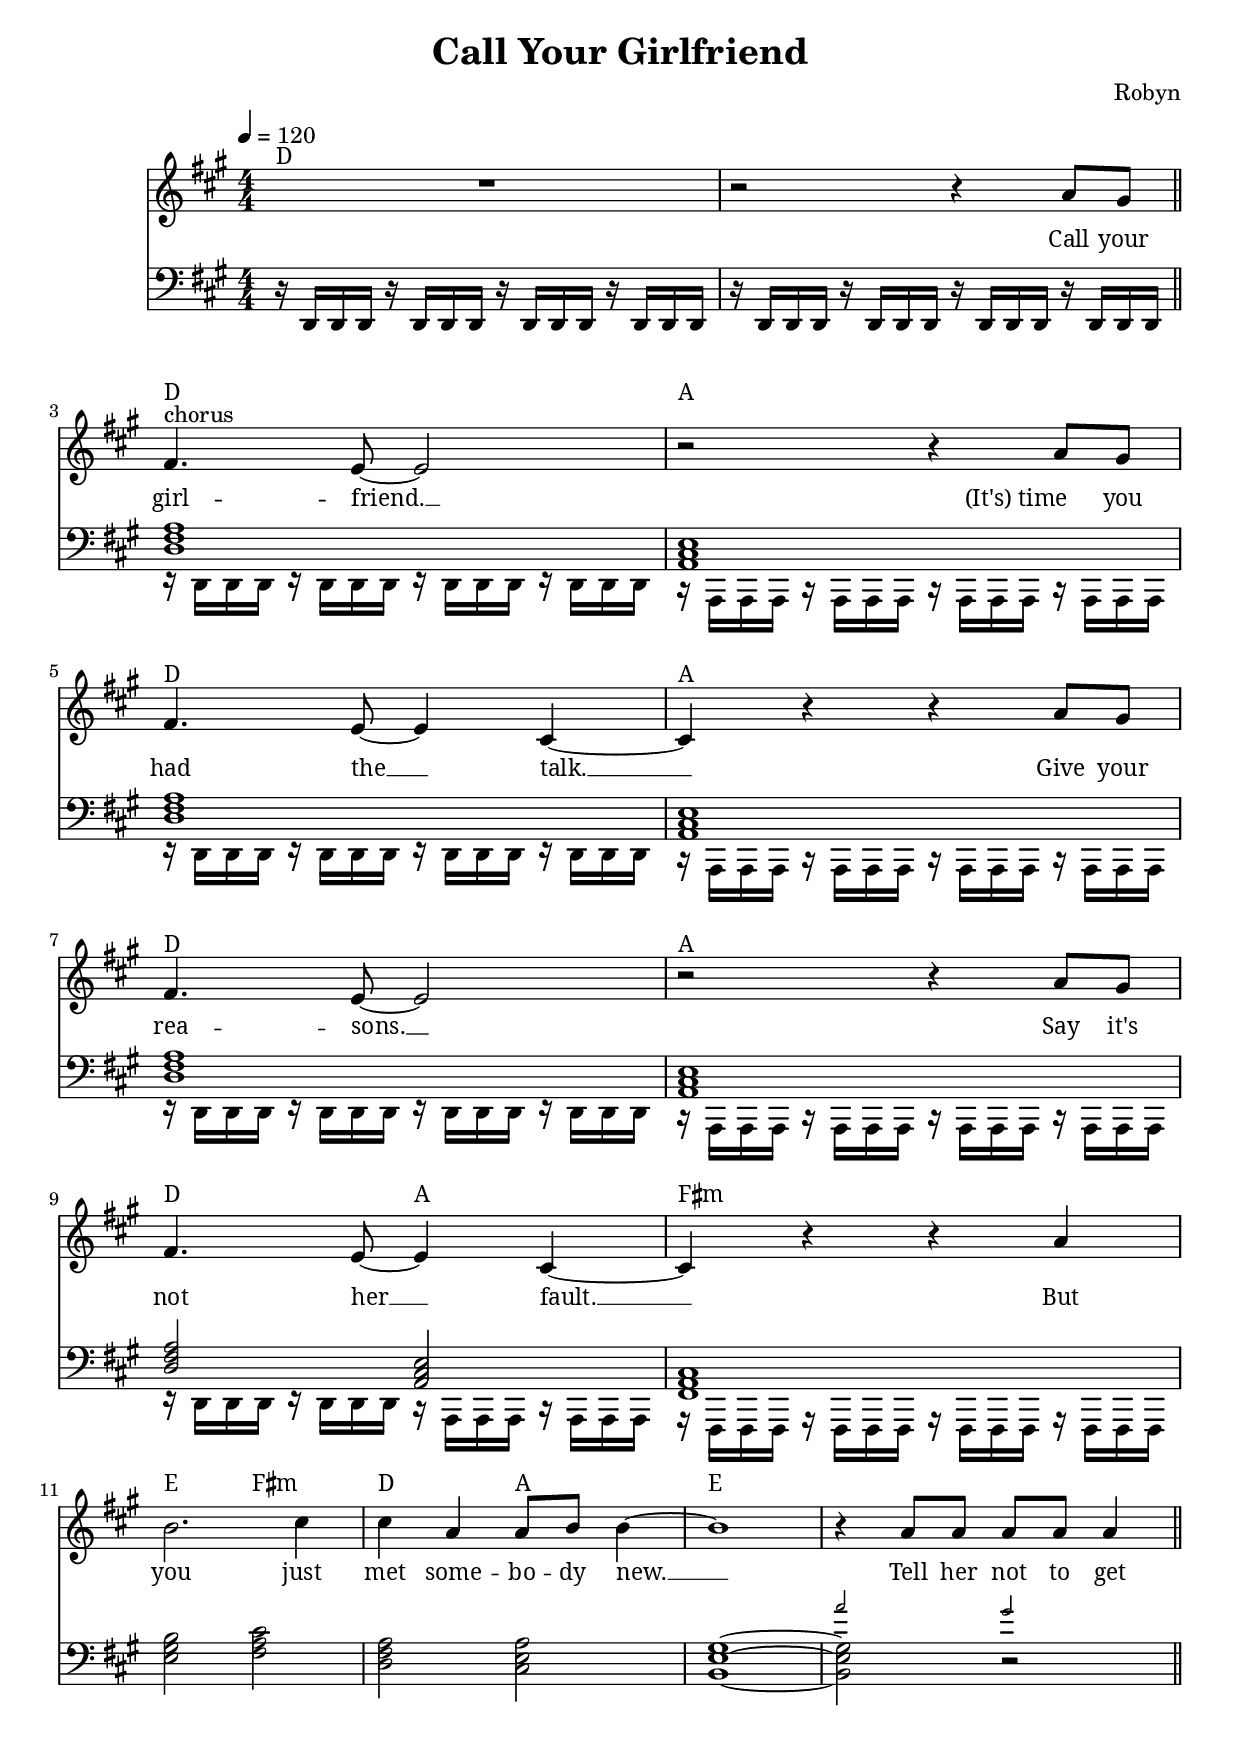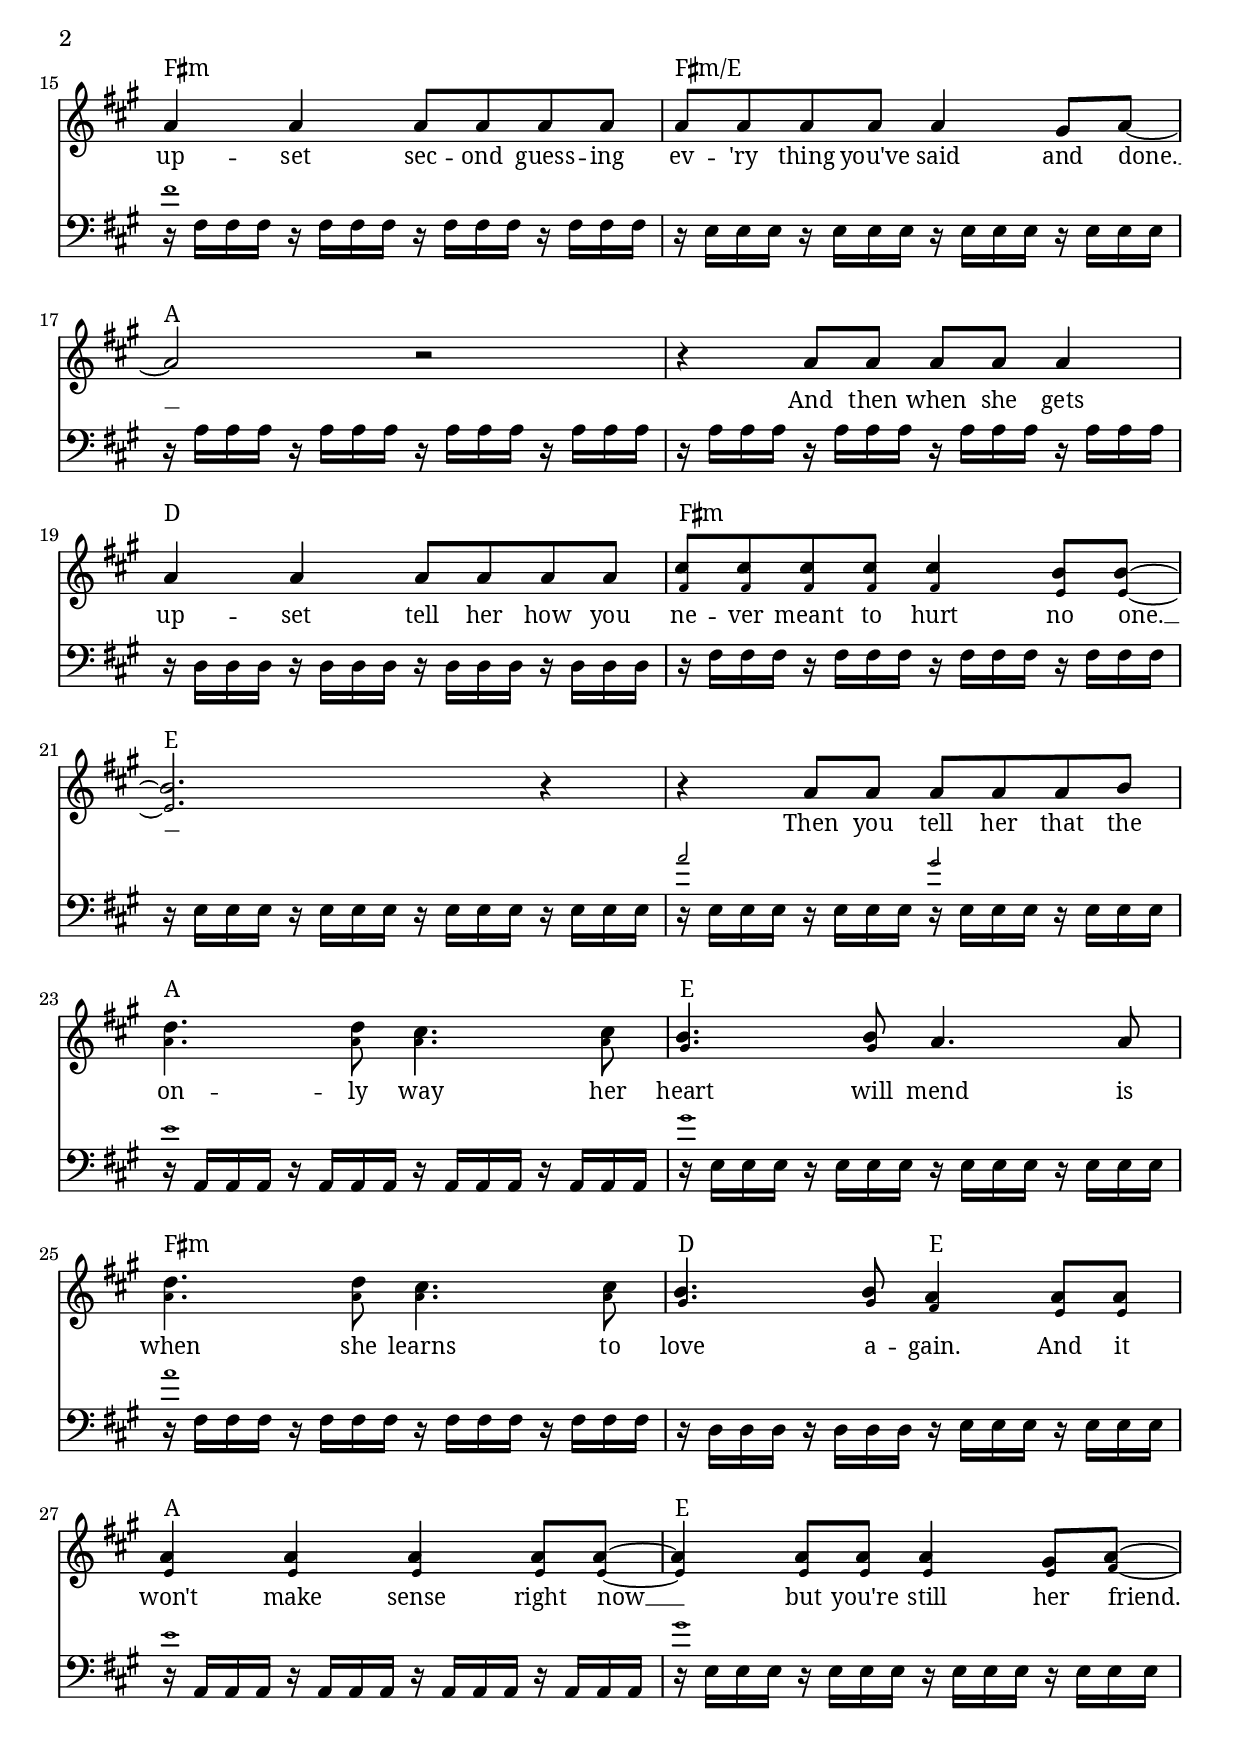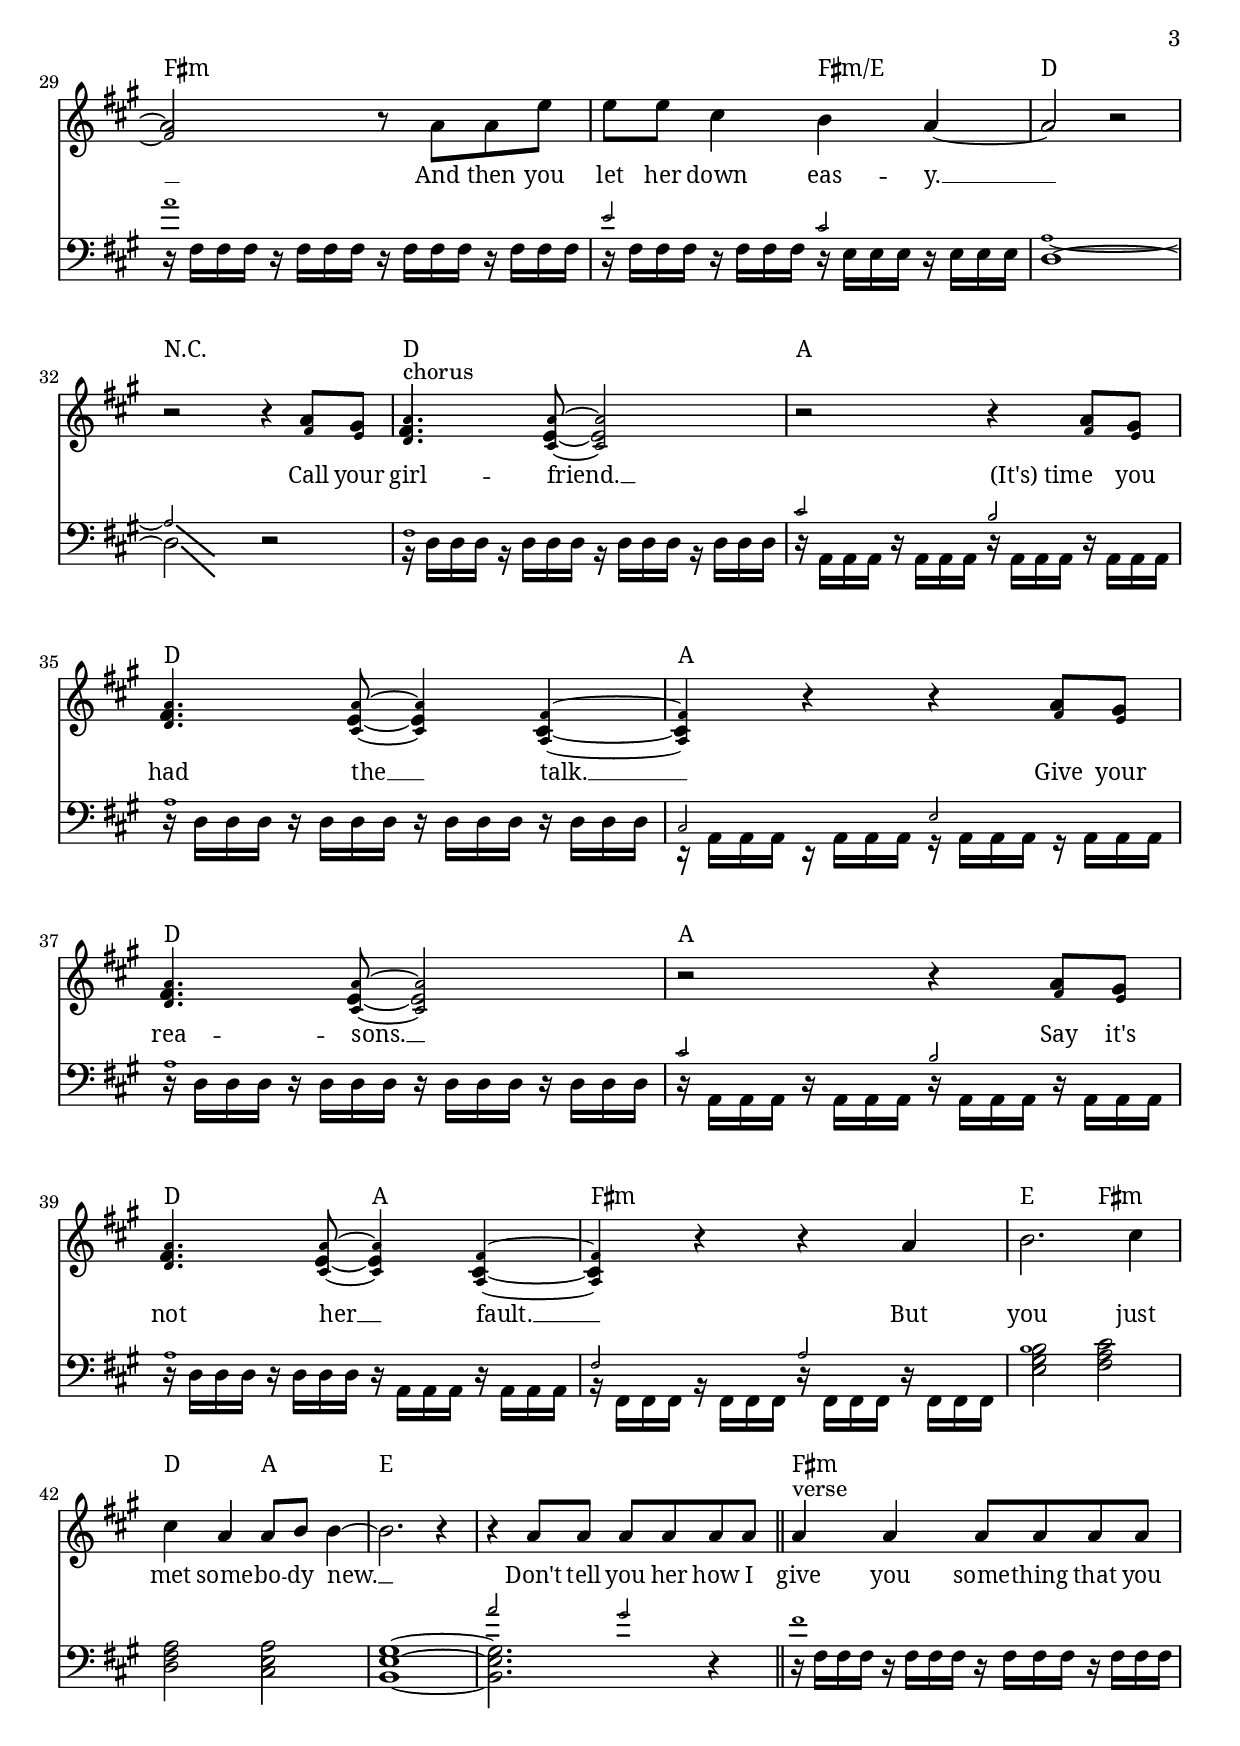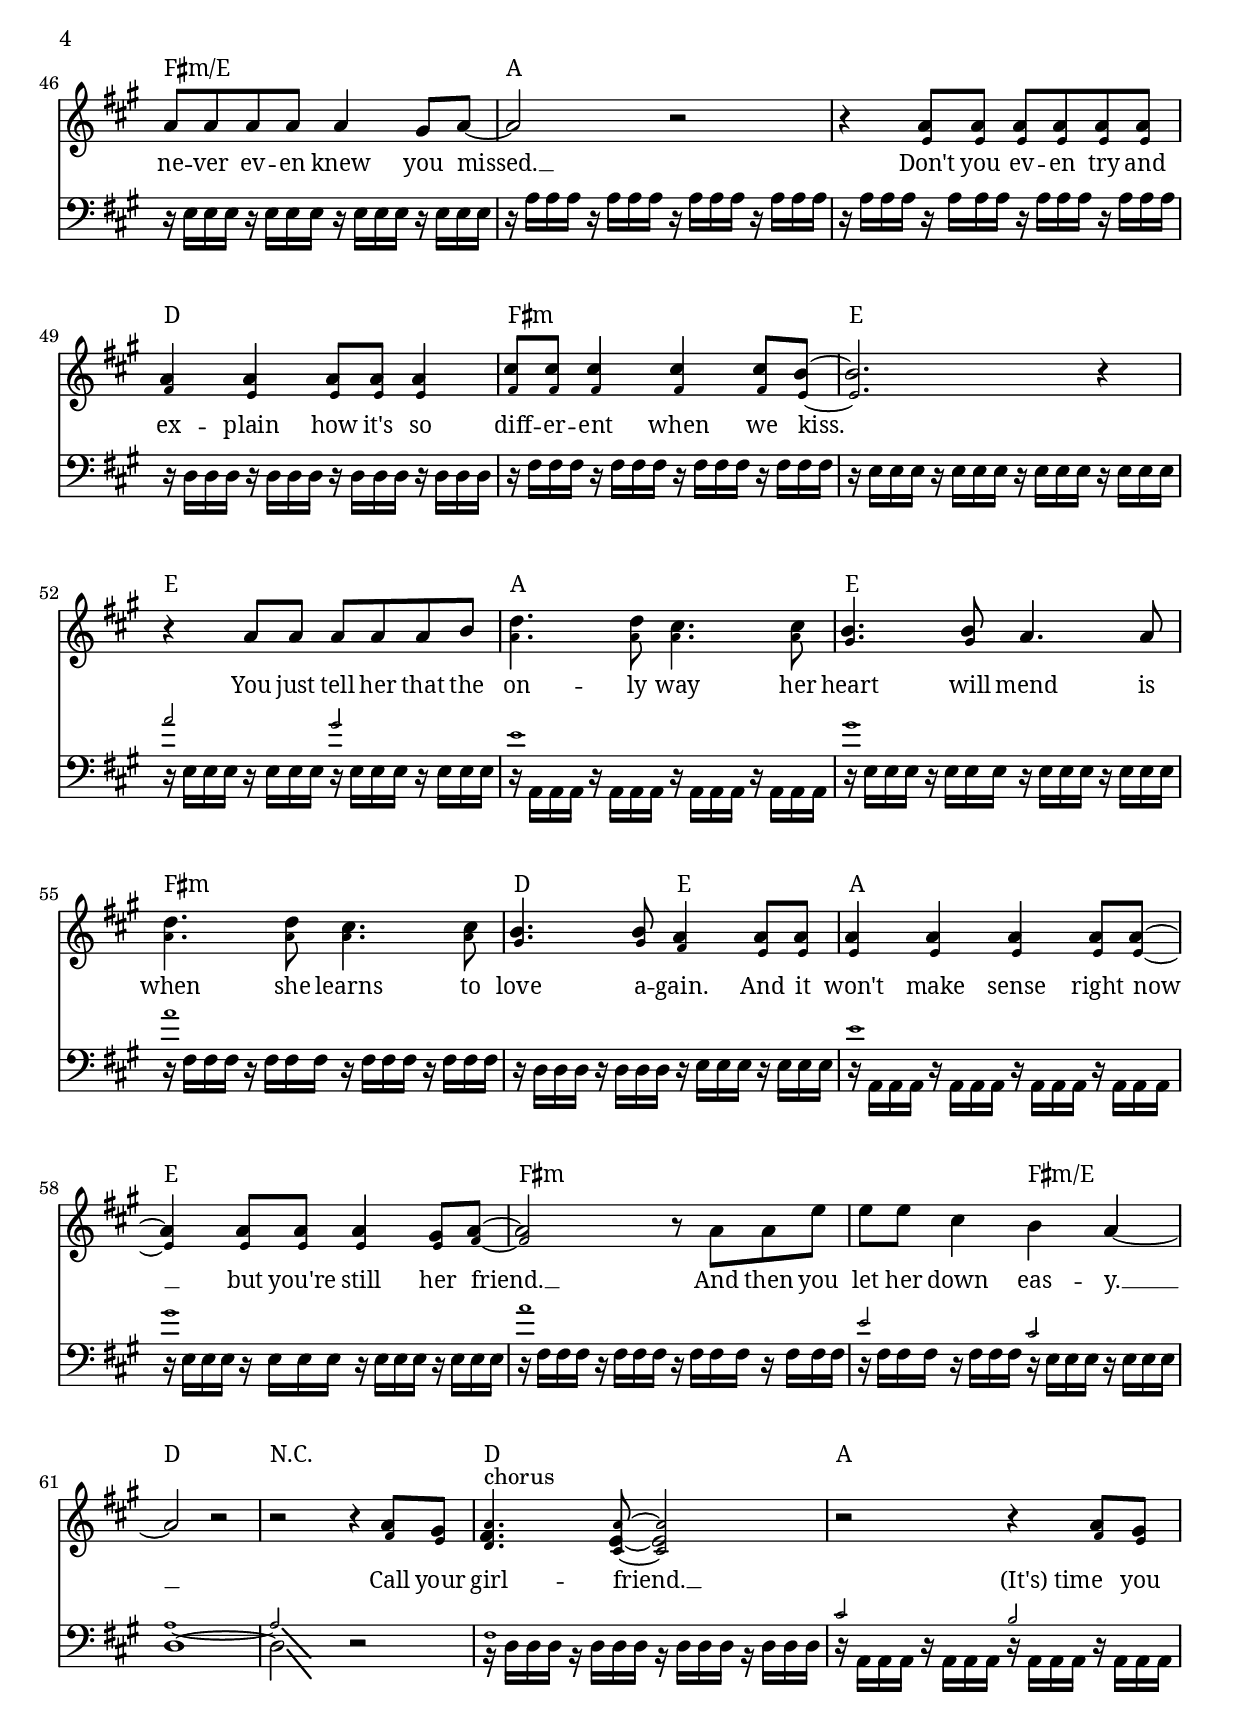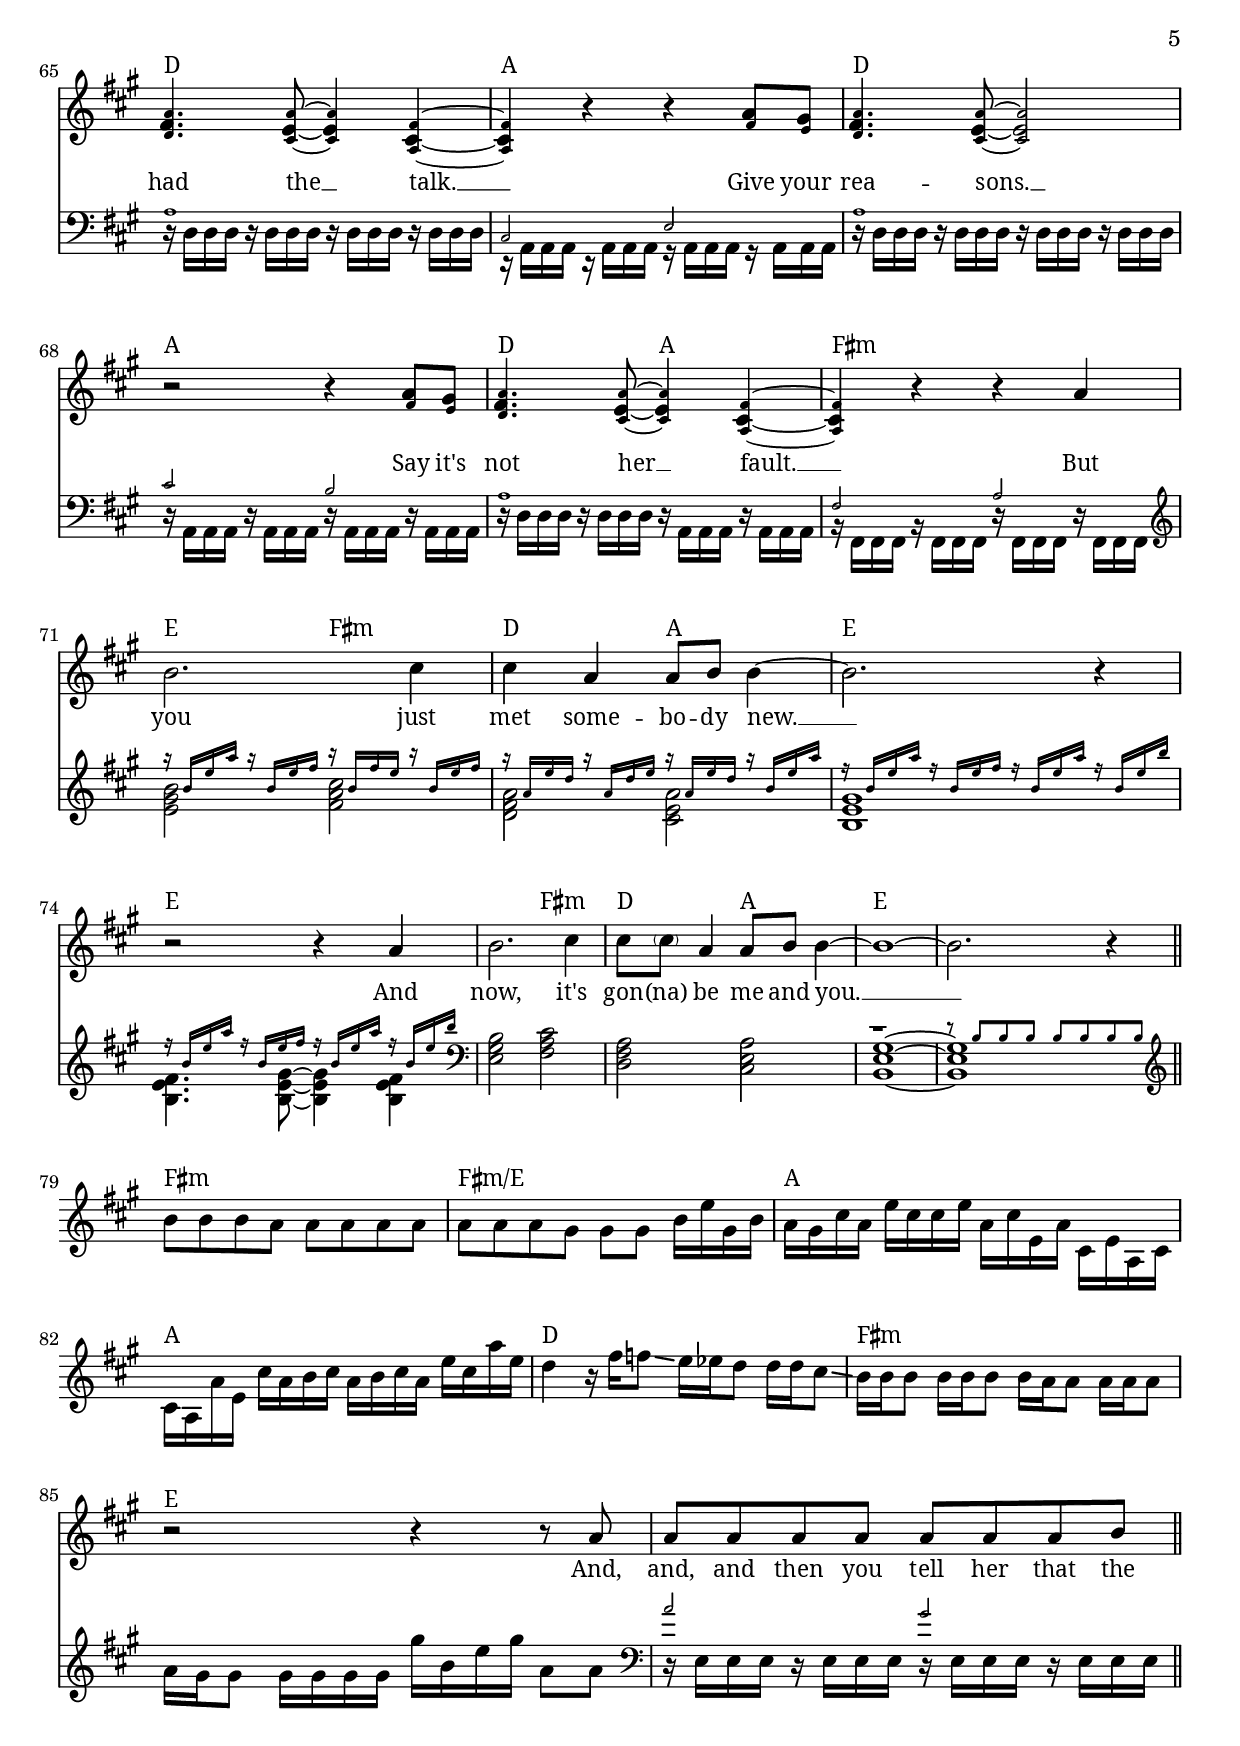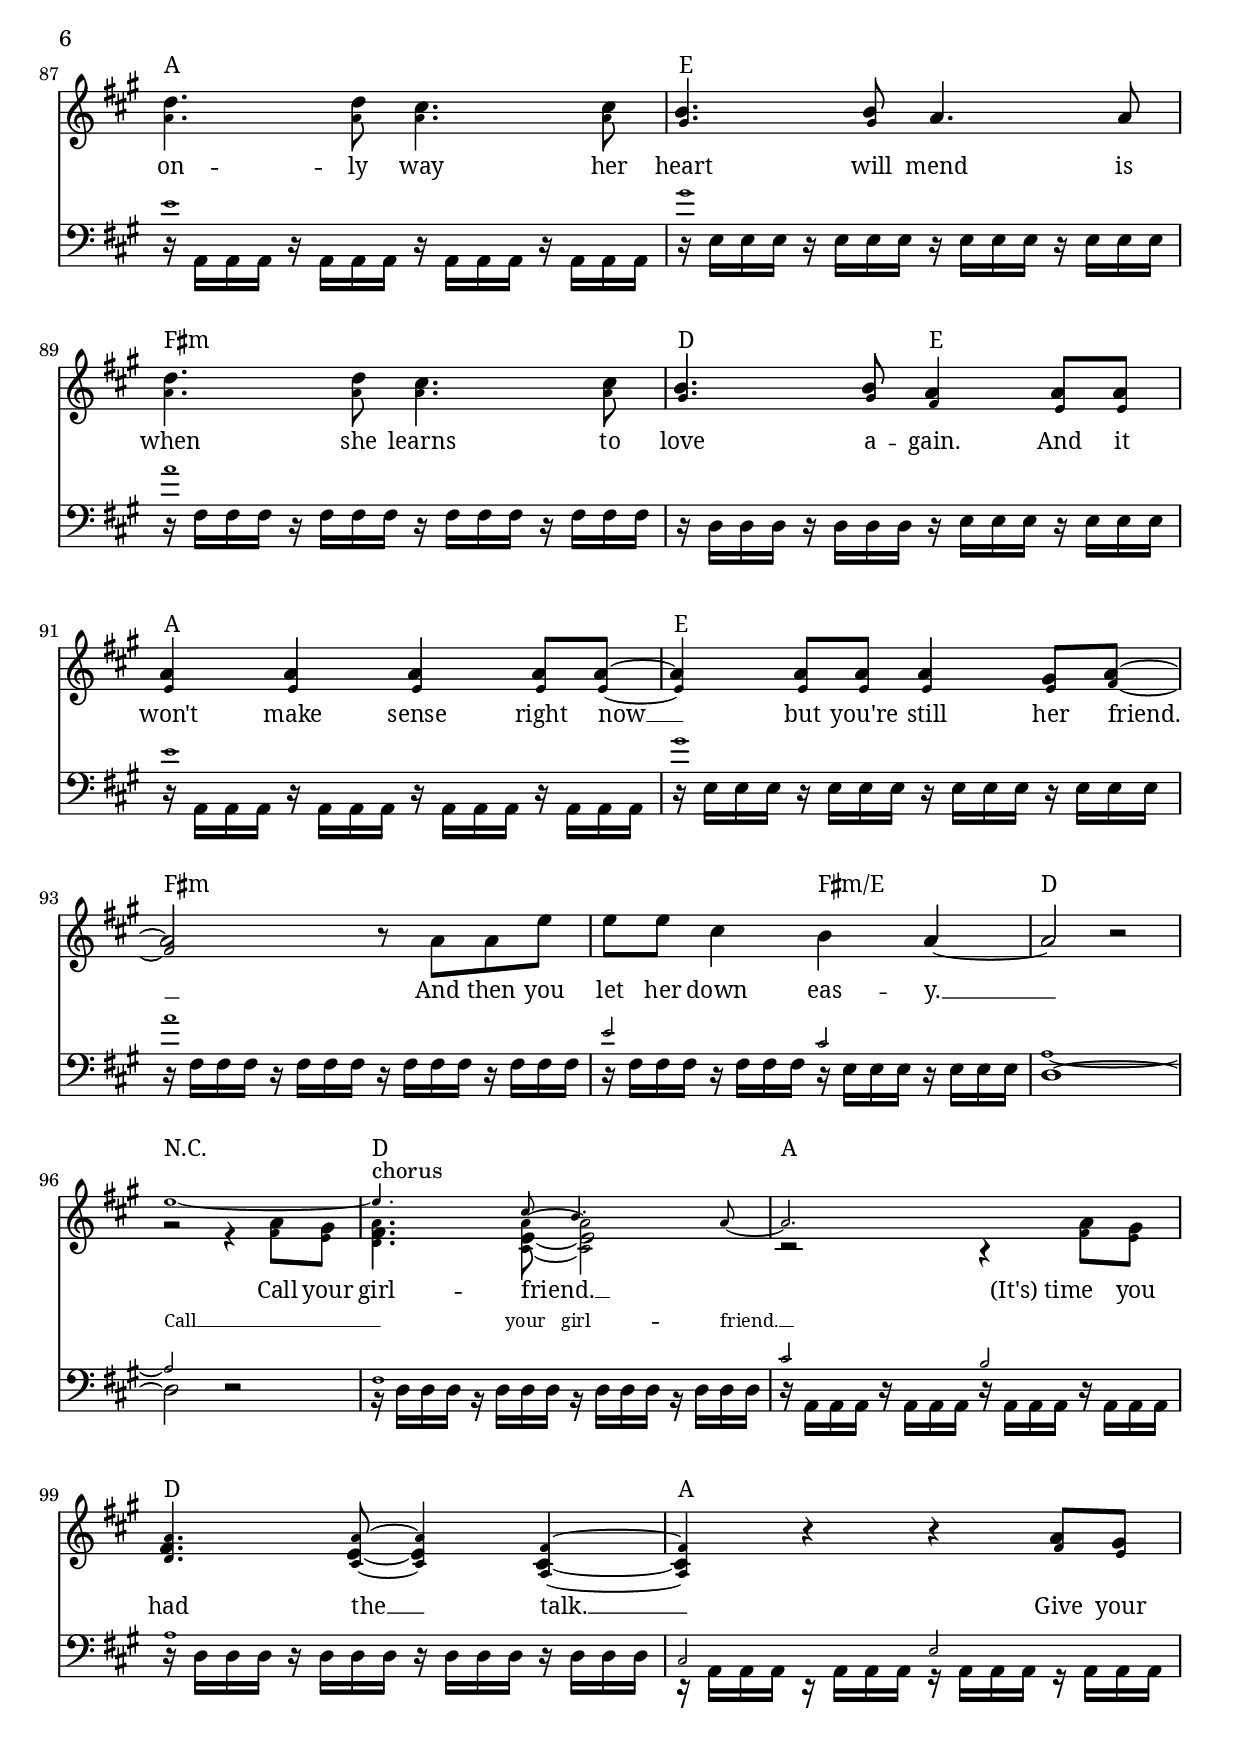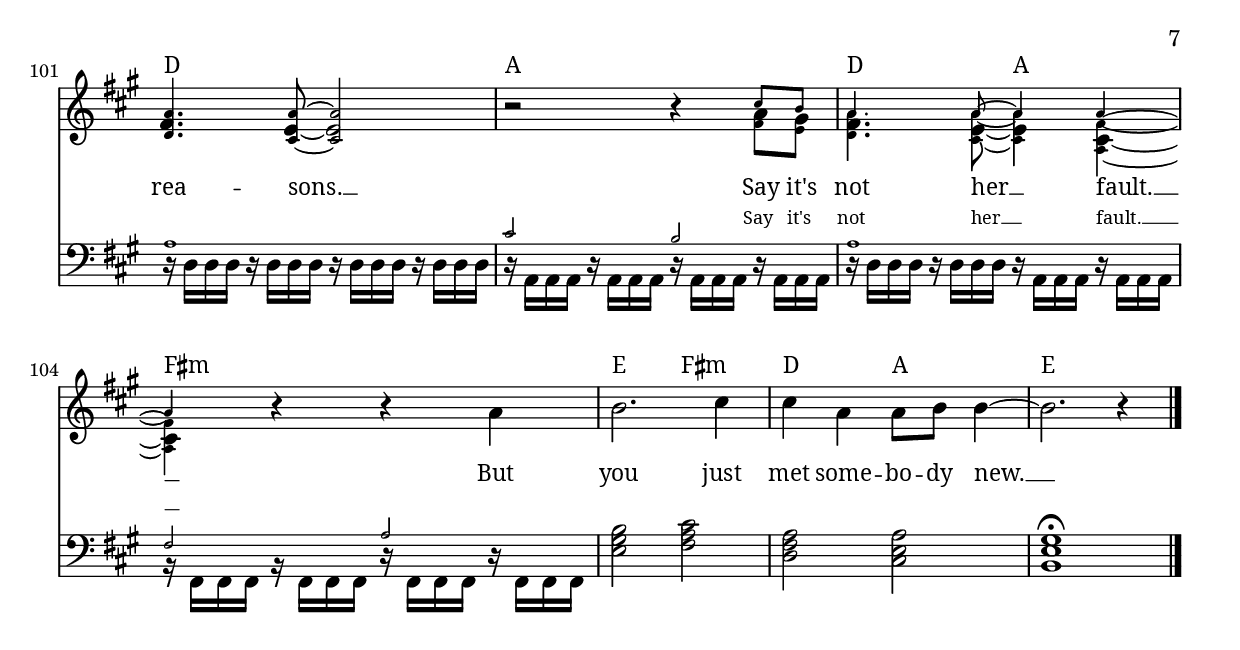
\version "2.20.0"
\language "english"

\header {
  title = "Call Your Girlfriend"
  composer = "Robyn"
}

global = {
  \key fs \minor
  \set Staff.printKeyCancellation = ##f
  \numericTimeSignature
  \compressFullBarRests
  \omit Voice.StringNumber
  \override TupletBracket #'bracket-visibility = #'if-no-beam
  \override MultiMeasureRest.expand-limit = #3
  \override Score.ChordName.font-name = #"Noto Serif"
  \override Score.ChordName.font-size = #0
  \override Score.LyricText.font-name = #"Noto Serif"
  \override Score.LyricText.font-size = #0
  \tempo 4 = 120
}

accompanimentChorus = \relative c {
  <<
    {
      \repeat unfold 4 { r16 d d d } |
      \repeat unfold 4 { r16 a a a } |
      \repeat unfold 4 { r16 d d d } |
      \repeat unfold 4 { r16 a a a } |
    }
    \new CueVoice {
      \stemUp fs'1 | cs'2 b | a1 | cs,2 e |
    }
  >>

  <<
    {
      \repeat unfold 4 { r16 d d d } |
      \repeat unfold 4 { r16 a a a } |
      \repeat unfold 2 { r16 d d d } \repeat unfold 2 { r16 a a a } |
      \repeat unfold 4 { r16 fs fs fs } |
    }
    \new CueVoice {
      \stemUp a'1 | cs2 b | a1 | fs2 a |
    }
  >>
}


accompaniment = \relative c {
  \clef bass
  % intro
  \repeat unfold 8 { r16 d, d d } |

  % chorus 1
  \repeat unfold 3 {
    <<
      { <d' fs a>1 | <a cs e> | } \\
      {
        \repeat unfold 4 { r16 d, d d } |
        \repeat unfold 4 { r16 a a a } |
      }
    >>
  }

  <<
    { <d' fs a>2 <a cs e> | <fs a cs>1 | } \\
    {
      \repeat unfold 2 { r16 d d d } \repeat unfold 2 { r16 a a a } |
      \repeat unfold 4 { r16 fs fs fs } |
    }
  >>

  <e'' gs b>2 <fs a cs> | <d fs a> <cs e a> |
  <<
    { <b e gs>1 ~ | q2 r2 | \repeat unfold 4 { r16 fs' fs fs } }
    \new CueVoice {
      s1 |
      \stemUp a'2 gs2 | fs1 |
    }
  >> |



  \repeat unfold 4 { r16 e, e e } |
  \repeat unfold 8 { r16 a a a } |

  \repeat unfold 4 { r16 d, d d } |
  \repeat unfold 4 { r16 fs fs fs } |
  \repeat unfold 4 { r16 e e e } |

  <<
    {
      \repeat unfold 4 { r16 e e e } | \repeat unfold 4 { r16 a, a a } |
      \repeat unfold 4 { r16 e' e e } | \repeat unfold 4 { r16 fs fs fs } |
    }
    \new CueVoice {
      \stemUp a'2 gs2 | e1 | gs1 | a1 |
    }
  >> |

  \repeat unfold 2 { r16 d,, d d } \repeat unfold 2 { r16 e e  e } |

  <<
    {
      \repeat unfold 4 { r16 a, a a } |
      \repeat unfold 4 { r16 e' e e } |
      \repeat unfold 4 { r16 fs fs fs } |
      \repeat unfold 2 { r16 fs fs fs } \repeat unfold 2 { r16 e e e } |
      \stemDown d1 ~ | d2\glissando \cadenzaOn \hideNotes d,4 \unHideNotes \cadenzaOff r2 |
    }
    \new CueVoice {
      \stemUp e''1 | gs1 | a1 | e2 cs | a1 ~ | a2\glissando \cadenzaOn \hideNotes a,4 \unHideNotes \cadenzaOff s2 |
    }
  >>

  % chorus 2
  \accompanimentChorus

  <<
    {
      <e' gs b>2 <fs a cs> |
    }
    \new CueVoice {
      \stemUp b1 |
    }
  >>

  <d, fs a>2 <cs e a> |

  % verse 2
  <<
    {
      <b e gs>1 ~ | q2. r4 | \repeat unfold 4 { r16 fs' fs fs } |
    }
    \new CueVoice {
      \stemUp s1 | a'2 gs | fs1 |
    }
  >>

  \repeat unfold 4 { r16 e, e e } |
  \repeat unfold 8 { r16 a a a } |

  \repeat unfold 4 { r16 d, d d } |
  \repeat unfold 4 { r16 fs fs fs } |
  \repeat unfold 4 { r16 e e e } |

  <<
    {
      \repeat unfold 4 { r16 e e e } | \repeat unfold 4 { r16 a, a a } |
      \repeat unfold 4 { r16 e' e e } | \repeat unfold 4 { r16 fs fs fs } |
    }
    \new CueVoice {
      \stemUp a'2 gs2 | e1 | gs1 | a1 |
    }
  >> |

  \repeat unfold 2 { r16 d,, d d } \repeat unfold 2 { r16 e e  e } |

  <<
    {
      \repeat unfold 4 { r16 a, a a } |
      \repeat unfold 4 { r16 e' e e } |
      \repeat unfold 4 { r16 fs fs fs } |
      \repeat unfold 2 { r16 fs fs fs } \repeat unfold 2 { r16 e e e } |
      \stemDown d1 ~ | d2\glissando \cadenzaOn \hideNotes d,4 \unHideNotes \cadenzaOff r2 |
    }
    \new CueVoice {
      \stemUp e''1 | gs1 | a1 | e2 cs | a1 ~ | a2\glissando \cadenzaOn \hideNotes a,4 \unHideNotes \cadenzaOff s2 |
    }
  >>

  % chorus 3
  \accompanimentChorus

  \clef treble
  <<
    {
      <e'' gs b>2 <fs a cs> | <d fs a> <cs e a> |
      <b e gs>1 | <b e fs>4. <b e gs>8 ~ q4 <b e fs> |
    }
    \new CueVoice {
      \stemUp r16 b' e a r b, e fs r b, fs' e r b e fs |
      r a, e' d r a d e r a, e' d r b e a |
      \repeat unfold 2 { r b, e a r b, e fs r b, e a r b, e b' | }
    }
  >>

  \clef bass
  <e,,, gs b>2 <fs a cs> | <d fs a> <cs e a> |
  <<
    { <b e gs>1 ~ | q1 | }
    \new CueVoice {
      \stemUp r1 | r8 b' b b b b b b |
    }
  >>

  \bar "||"

  % interlude
  \clef treble

  b'8 b b a a a a a |
  a a a gs gs gs b16 e gs, b |
  a gs cs a e' cs cs e a, cs e, a cs, e a, cs |
  cs a a' e cs' a b cs a b cs a e' cs a' e |

  d4 r16 fs f8\glissando e16 ef d8 d16 d cs8\glissando |
  b16 b b8 b16 b b8 b16 a a8 a16 a a8 |
  a16 gs gs8 gs16 gs gs gs gs' b, e gs a,8 a |

  \clef bass

  % pre-chorus
  <<
    {
      \repeat unfold 4 { r16 e, e e } | \repeat unfold 4 { r16 a, a a } |
      \repeat unfold 4 { r16 e' e e } | \repeat unfold 4 { r16 fs fs fs } |
    }
    \new CueVoice {
      \stemUp a'2 gs2 | e1 | gs1 | a1 |
    }
  >> |

  \repeat unfold 2 { r16 d,, d d } \repeat unfold 2 { r16 e e  e } |

  <<
    {
      \repeat unfold 4 { r16 a, a a } |
      \repeat unfold 4 { r16 e' e e } |
      \repeat unfold 4 { r16 fs fs fs } |
      \repeat unfold 2 { r16 fs fs fs } \repeat unfold 2 { r16 e e e } |
      \stemDown d1 ~ | d2 r2 |
    }
    \new CueVoice {
      \stemUp e'1 | gs1 | a1 | e2 cs | a1 ~ | a2 s2 |
    }
  >>

  % chorus 4
  \accompanimentChorus

  <e gs b>2 <fs a cs> | <d fs a> <cs e a> |
  <b e gs>1\fermata |
}

vocalChorus = \relative c' {
  % ... girlfriend
  <\tweak font-size #-3 d fs \tweak font-size #-3 a>4.^"chorus" <\tweak font-size #-3 cs e \tweak font-size #-3 a>8 ~ q2 |
  r2 r4 <\tweak font-size #-3 fs a>8 <\tweak font-size #-3 e gs> |
  <\tweak font-size #-3 d fs \tweak font-size #-3 a>4. <\tweak font-size #-3 cs e \tweak font-size #-3 a>8 ~ q4 <\tweak font-size #-3 a cs \tweak font-size #-3 fs> ~ |
  q4 r4 r4 <\tweak font-size #-3 fs' a>8 <\tweak font-size #-3 e gs> |
  <\tweak font-size #-3 d fs \tweak font-size #-3 a>4. <\tweak font-size #-3 cs e \tweak font-size #-3 a >8 ~ q2 |
  r2 r4 <\tweak font-size #-3 fs a>8 <\tweak font-size #-3 e gs> |
  <\tweak font-size #-3 d fs \tweak font-size #-3 a>4. <\tweak font-size #-3 cs e \tweak font-size #-3 a>8 ~ q4 <\tweak font-size #-3 a cs \tweak font-size #-3 fs> ~ |
  q4 r4 r4 a' |

  b2. cs4 | cs a a8 b b4 ~ | b2. r4 |
}

vocalPreChorus = \relative c'' {
  <\tweak font-size #-3 a d>4. q8 <\tweak font-size #-3 a cs>4. q8 |
  <\tweak font-size #-3 gs b>4. q8 a4. a8 |
  <\tweak font-size #-3 a d>4. q8 <\tweak font-size #-3 a cs>4. q8 |
  <\tweak font-size #-3 gs b>4. q8 <\tweak font-size #-3 fs a>4 <\tweak font-size #-3 e a>8 q |

  q4 q q q8 q ~ | q4 q8 q q4 <\tweak font-size #-3 e gs>8 <\tweak font-size #-3 fs a> ~ | q2 r8 a8 a e' |
  e8 e cs4 b4 a4 ~ | a2 r2 |
}

altMelody = \new CueVoice = "altVocalMelody" {
  \stemUp e'1 ~ | e4. cs8 b4. a8 ~ | a2. s4 |
}
altMelodyTwo = \new CueVoice = "altVocalMelody2" {
  \stemUp
  s2 s4 cs8 b | a4. a8 ~ a4 a4 ~ | a4 s4 s2 |
}

vocalMelody = \relative c'' {
  R1 |
  r2 r4 a8 gs |

  \bar "||"

  fs4.^"chorus" e8 ~ e2 | r2 r4 a8 gs |
  fs4. e8 ~ e4 cs ~ | cs4 r4 r4 a'8 gs |
  fs4. e8 ~ e2 | r2 r4 a8 gs |
  fs4. e8 ~ e4 cs ~ | cs4 r4 r4 a' |

  b2. cs4 | cs a a8 b b4 ~ |
  b1 | r4 a8 a a a a4 | \bar "||"

  a4 a a8 a a a | a a a a a4 gs8 a ~ | a2 r2 | r4 a8 a a a a4 |
  a4 a a8 a a a | <\tweak font-size #-3 fs cs'> q q q q4 <\tweak font-size #-3 e b'>8 q ~ | q2. r4 | r4 a8 a a a a b |

  \vocalPreChorus
  r2 \hideNotes r4 \unHideNotes r4 <\tweak font-size #-3 fs a>8 <\tweak font-size #-3 e gs> |
  \vocalChorus
  r4 a8 a a a a a | \bar "||"

  a4^"verse" a a8 a a a | a a a a a4 gs8 a ~ | a2 r2 | r4 <\tweak font-size #-3 e a>8 q q q q q |
  <\tweak font-size #-3 fs a>4 <\tweak font-size #-3 e a> q8 q q4 |
  <\tweak font-size #-3 fs cs'>8 q q4 q q8 <\tweak font-size #-3 e b'>8 ~ |
  q2. r4 |
  r4 a8 a a a a b |

  \vocalPreChorus
  r2 \hideNotes r4 \unHideNotes r4 <\tweak font-size #-3 fs a>8 <\tweak font-size #-3 e gs> |
  \vocalChorus

  r2 r4 a4 |
  b2. cs4 | cs8 \parenthesize cs a4 a8 b b4 ~ | b1 ~ | b2. r4 |

  R1*6 | r2 r4 r8 a | a a a a a a a b | \bar "||"
  \vocalPreChorus

  <<
    {
      \stemDown r2 r4 <\tweak font-size #-3 fs a>8 <\tweak font-size #-3 e gs> |
      <\tweak font-size #-3 d fs \tweak font-size #-3 a>4.^"chorus" <\tweak font-size #-3 cs e \tweak font-size #-3 a>8 ~ q2 |
      r2 r4 <\tweak font-size #-3 fs a>8 <\tweak font-size #-3 e gs> |
    }
    \altMelody
  >>

  \stemNeutral
  <\tweak font-size #-3 d, fs \tweak font-size #-3 a>4. <\tweak font-size #-3 cs e \tweak font-size #-3 a>8 ~ q4 <\tweak font-size #-3 a cs \tweak font-size #-3 fs> ~ |
  q4 r4 r4 <\tweak font-size #-3 fs' a>8 <\tweak font-size #-3 e gs> |
  <\tweak font-size #-3 d fs \tweak font-size #-3 a>4. <\tweak font-size #-3 cs e \tweak font-size #-3 a >8 ~ q2 |
  <<
    {
      \stemDown
      r2 r4 <\tweak font-size #-3 fs a>8 <\tweak font-size #-3 e gs> |
      <\tweak font-size #-3 d fs \tweak font-size #-3 a>4. <\tweak font-size #-3 cs e \tweak font-size #-3 a>8 ~ q4 <\tweak font-size #-3 a cs \tweak font-size #-3 fs> ~ |
      q4 r4 r4 a' |
    }
    \altMelodyTwo
  >>

  b2. cs4 | cs a a8 b b4 ~ | b2. r4 |

  \bar "|."
}

allTheLyrics = \lyricmode {
  % chorus 1
  Call your girl -- friend. __
  \once \override LyricText.self-alignment-X = #RIGHT "(It's) time" you had the __ talk. __
  Give your rea -- sons. __
  Say it's not her __ fault. __
  But you just met some -- bo -- dy new. __

  % verse 1
  Tell her not to get up -- set sec -- ond guess -- ing ev -- 'ry thing you've said and done. __
  And then when she gets up -- set tell her how you ne -- ver meant to hurt no one. __

  % pre-chorus 1
  Then you tell her that the
  on -- ly way her heart will mend
  is when she learns to love a -- gain.
  And it won't make sense right now __ but you're still her friend. __
  And then you let her down eas -- y. __

  % chorus 2
  Call your girl -- friend. __
  \once \override LyricText.self-alignment-X = #RIGHT "(It's) time" you had the __ talk. __
  Give your rea -- sons. __
  Say it's not her __ fault. __
  But you just met some -- bo -- dy new. __

  % verse 2
  Don't tell you her how I give you some -- thing that you ne -- ver ev -- en knew you missed. __
  Don't you ev -- en try and ex -- plain how it's so diff -- er -- ent when we kiss.

  % pre-chorus 2
  You just tell her that the
  on -- ly way her heart will mend
  is when she learns to love a -- gain.
  And it won't make sense right now __ but you're still her friend. __
  And then you let her down eas -- y. __

  % chorus 3
  Call your girl -- friend. __
  \once \override LyricText.self-alignment-X = #RIGHT "(It's) time" you had the __ talk. __
  Give your rea -- sons. __
  Say it's not her __ fault. __
  But you just met some -- bo -- dy new. __

  And now, it's gon -- (na) be me and you. __

  % pre-chorus 3
  And, and, and then you tell her that the
  on -- ly way her heart will mend
  is when she learns to love a -- gain.
  And it won't make sense right now __ but you're still her friend. __
  And then you let her down eas -- y. __

  % chorus 4
  Call your girl -- friend. __
  \once \override LyricText.self-alignment-X = #RIGHT "(It's) time" you had the __ talk. __
  Give your rea -- sons. __
  Say it's not her __ fault. __
  But you just met some -- bo -- dy new. __
}

accompanimentStaff = \new Staff \with { midiInstrument = "electric piano 2" midiMaximumVolume = #0.6 }{ \global \accompaniment }


vox = \new Staff \with { midiInstrument = "voice oohs" midiMinimumVolume = #0.7 } {
  <<
    \new Voice = "vocalMelody" { \clef treble \global \vocalMelody }
    \new Lyrics \lyricsto "vocalMelody" {
      \allTheLyrics
    }
    \new Lyrics \lyricsto "altVocalMelody" {
      \set fontSize = #-2
      Call __ your girl -- friend. __
    }
     \new Lyrics \lyricsto "altVocalMelody2" {
      \set fontSize = #-2
      Say it's not her __ fault. __
    }
  >>
}

mainLyrics = \new Lyrics \lyricsto "vocalMelody" {
  <<
    \new Lyrics {
      \set associatedVoice = "vocalMelody"
      \allTheLyrics
    }
  >>
}

chordExceptionMusic = {
  <c e g b d'>1-\markup { "maj9" }
  <c e g b fs'>1-\markup { "maj7" \sharp "11" }
  <c ef f g bf>1-\markup { "m7sus4" }
  <c ef gf bff>1-\markup { "°7" }
  <c ef gf bf>1-\markup { \super { "ø7" } }
  <c e g d'>1-\markup { "add9" }
  <c ef g d'>1-\markup { "m(add9)" }
  <c e fs as>1-\markup { \super { \sharp "11" \sharp "13" } }
  <c g>1-\markup { "5" }
  <c e g bf>1-\markup { "7" }
  <c e g b>1-\markup { "maj7" }
  <c ef g bf>1-\markup { "m7" }
  <c f g>1-\markup { "sus4" }
  <c d g>1-\markup { "sus2" }
  <c e g bf df'>1-\markup { "7" \super { \flat "9" } }
  <c e g f'>1-\markup { "add11" }
}

chordExceptions = #(append
  (sequential-music-to-chord-exceptions chordExceptionMusic #t)
  ignatzekExceptions
)

chordValues = \chordmode {
  \global
  \powerChords
  \set chordNameExceptions = #chordExceptions
  \set majorSevenSymbol = \markup "maj7"

  d1 | q |

  % chorus 1
  \repeat unfold 3 { d1 | a | }
  d2 a | fs1:m |

  e2 fs:m | d a | e1 | q |

  % verse 1
  fs1:m | fs:m/e | a | a |
  d | fs:m | e | e |

  % pre-chorus 1
  a | e | fs:m | d2 e |
  a1 | e | fs:m | q2 fs:m/e |
  d1 |
  r1 r4 | % because of the cadenza above...

  % chorus 2
  \repeat unfold 3 { d1 | a | }
  d2 a | fs1:m |
  e2 fs:m | d a | e1 | q |

  % verse 2
  fs1:m | fs:m/e | a | a |
  d | fs:m | e | e |

  % pre-chorus 2
  a | e | fs:m | d2 e |
  a1 | e | fs:m | q2 fs:m/e |
  d1 |
  r1 r4 | % because of the cadenza above...

  % chorus 3
  \repeat unfold 3 { d1 | a | }
  d2 a | fs1:m |
  e2 fs:m | d a | e1 | q |

  e2 fs:m | d a | e1 | q |

  % interlude
  fs1:m | fs:m/e | a | a |
  d | fs:m | e | e |

  % pre-chorus 3
  a | e | fs:m | d2 e |
  a1 | e | fs:m | q2 fs:m/e |
  d1 |
  r1 | % because of the cadenza above...

  % chorus 4
  \repeat unfold 3 { d1 | a | }
  d2 a | fs1:m |
  e2 fs:m | d a | e1 |

}

chordNames = \new ChordNames {
  \set chordChanges = ##t
  \set chordNameExceptions = #chordExceptions
  \chordValues
}

\score {
  <<
    \chordNames
    \vox
    \accompanimentStaff
  >>
  \layout {
    \context {
      \Staff \RemoveEmptyStaves
      \override Glissando.minimum-length = #4
      \override Glissando.springs-and-rods = #ly:spanner::set-spacing-rods
      \override Glissando.thickness = #2
      \override VerticalAxisGroup.remove-first = ##t
    }
  }
}

\score {
  \unfoldRepeats {
    <<
      \vox
      \accompanimentStaff
    >>
  }
  \midi {}
}
